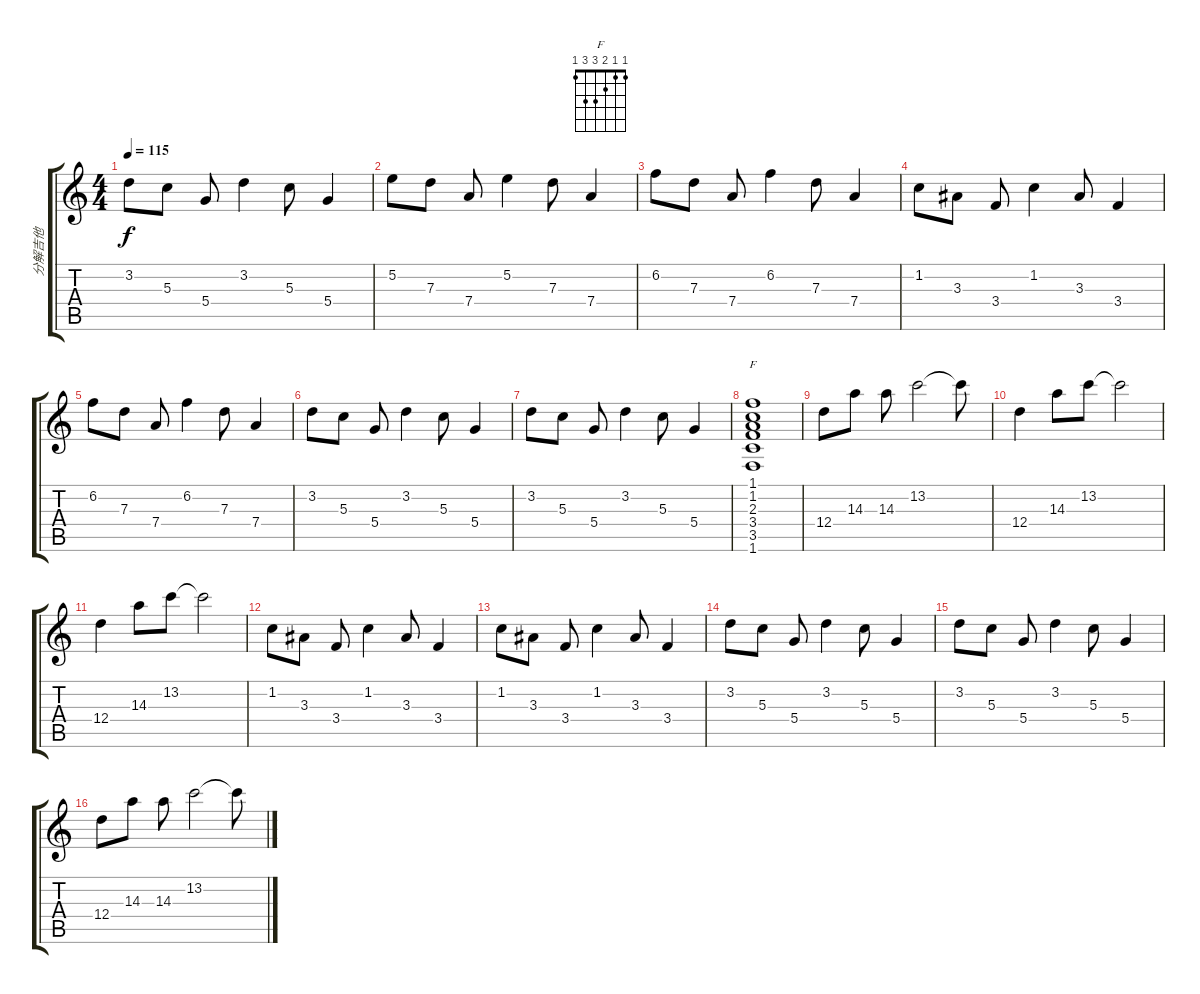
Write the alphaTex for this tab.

\track ("分解吉他" "分解吉他") {instrument distortionguitar}
\staff {score tabs}
\tuning (E4 B3 G3 D3 A2 E2) {hide}
\chord ("F" 1 1 2 3 3 1)
\ts (4 4)
\tempo 115
\clef g2
\ks c
3.2.8{dy f} 5.3.8 5.4.8 3.2.4 5.3.8 5.4.4 |
5.2.8 7.3.8 7.4.8 5.2.4 7.3.8 7.4.4 |
6.2.8 7.3.8 7.4.8 6.2.4 7.3.8 7.4.4 |
1.2.8 3.3.8 3.4.8 1.2.4 3.3.8 3.4.4 |
6.2.8 7.3.8 7.4.8 6.2.4 7.3.8 7.4.4 |
3.2.8 5.3.8 5.4.8 3.2.4 5.3.8 5.4.4 |
3.2.8 5.3.8 5.4.8 3.2.4 5.3.8 5.4.4 |
(1.1 1.2 2.3 3.4 3.5 1.6).1{ch "F"} |
12.4.8 14.3.8 14.3.8 13.2.2 13.2{t}.8 |
12.4.4 14.3.8 13.2.8 13.2{t}.2 |
12.4.4 14.3.8 13.2.8 13.2{t}.2 |
1.2.8 3.3.8 3.4.8 1.2.4 3.3.8 3.4.4 |
1.2.8 3.3.8 3.4.8 1.2.4 3.3.8 3.4.4 |
3.2.8 5.3.8 5.4.8 3.2.4 5.3.8 5.4.4 |
3.2.8 5.3.8 5.4.8 3.2.4 5.3.8 5.4.4 |
12.4.8 14.3.8 14.3.8 13.2.2 13.2{t}.8
